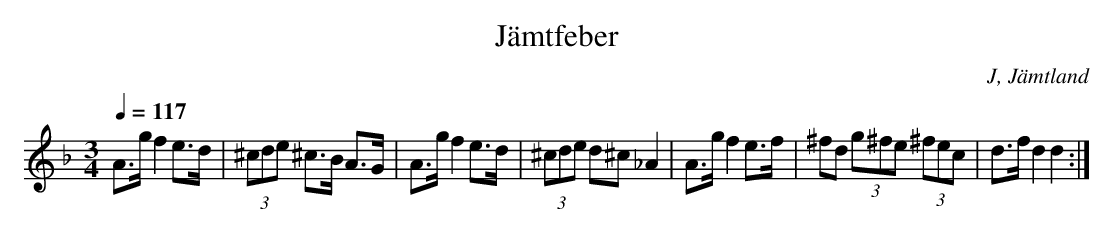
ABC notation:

X:1
T: Jämtfeber
O: J, Jämtland
M:3/4
L:1/8
Q:1/4=117
K:Dm
A>g f2 e>d|(3^cde ^c>B A>G|A>g f2 e>d|(3^cde d^c _A2|A>g f2 e>f|^fd (3g^fe (3^fec|d>f d2 d2 :|
